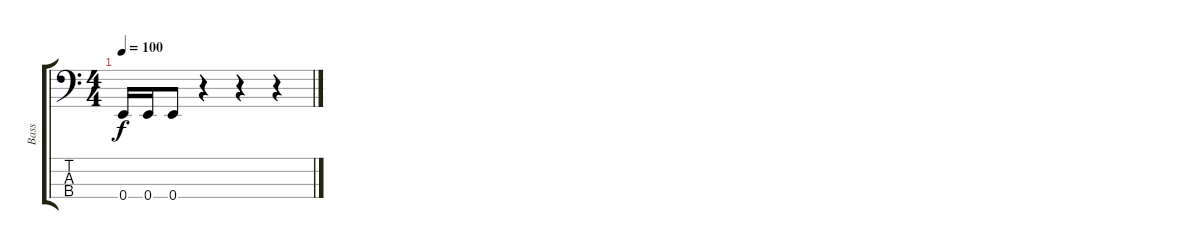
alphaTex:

\track ("Bass" "Bass") {instrument electricbasspick}
\staff {score tabs}
\tuning (G2 D2 A1 E1) {hide}
\ts (4 4)
\tempo 100
\clef f4
\ks c
0.4.16{dy f} 0.4.16 0.4.8 r.4 r.4 r.4
